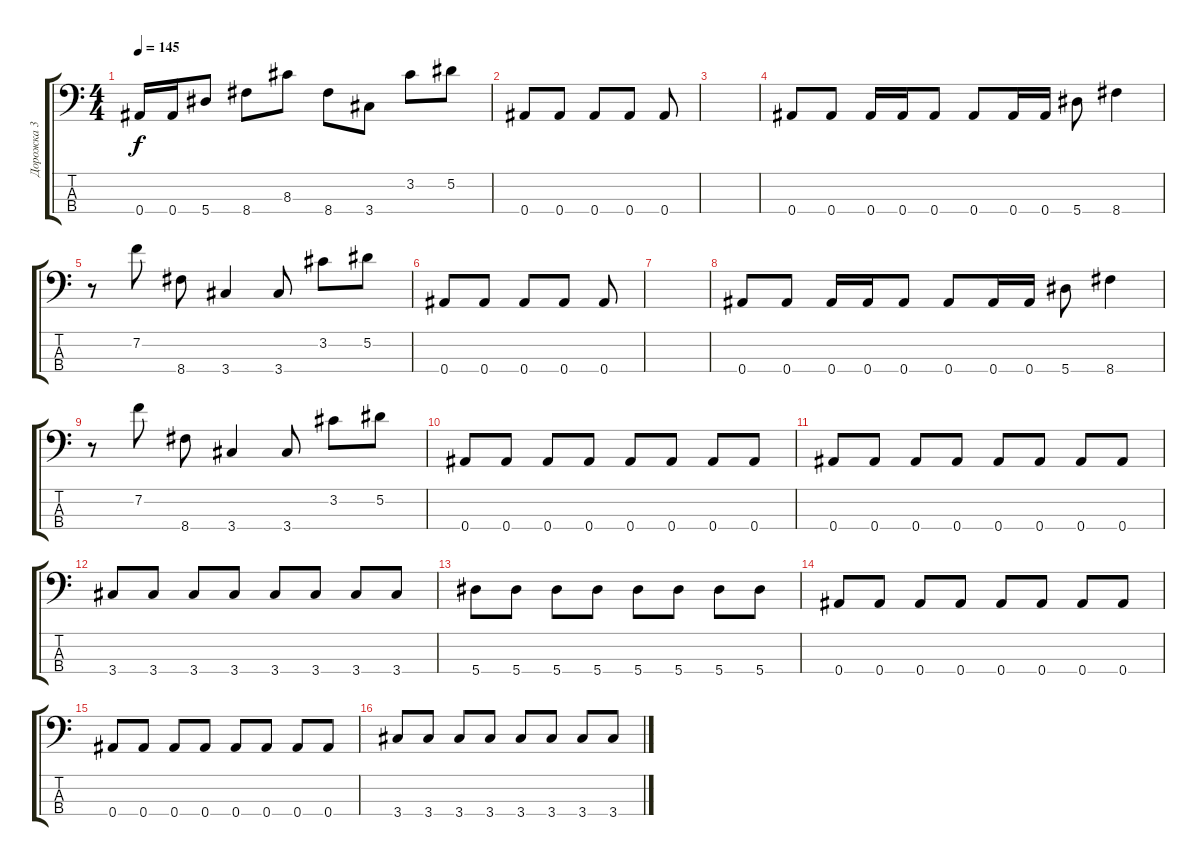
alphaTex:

\track ("Дорожка 3" "Дорожка 3") {instrument electricbassfinger}
\staff {score tabs}
\tuning (Eb3 Bb2 F2 Bb1) {hide}
\ts (4 4)
\tempo 145
\clef f4
\ks c
0.4.16{dy f} 0.4.16 5.4.8 8.4.8 8.3.8 8.4.8 3.4.8 3.2.8 5.2.8 |
0.4.8 0.4.8 0.4.8 0.4.8 0.4.8 |
|
0.4.8 0.4.8 0.4.16 0.4.16 0.4.8 0.4.8 0.4.16 0.4.16 5.4.8 8.4.4 |
r.8 7.2.8 8.4.8 3.4.4 3.4.8 3.2.8 5.2.8 |
0.4.8 0.4.8 0.4.8 0.4.8 0.4.8 |
|
0.4.8 0.4.8 0.4.16 0.4.16 0.4.8 0.4.8 0.4.16 0.4.16 5.4.8 8.4.4 |
r.8 7.2.8 8.4.8 3.4.4 3.4.8 3.2.8 5.2.8 |
0.4.8 0.4.8 0.4.8 0.4.8 0.4.8 0.4.8 0.4.8 0.4.8 |
0.4.8 0.4.8 0.4.8 0.4.8 0.4.8 0.4.8 0.4.8 0.4.8 |
3.4.8 3.4.8 3.4.8 3.4.8 3.4.8 3.4.8 3.4.8 3.4.8 |
5.4.8 5.4.8 5.4.8 5.4.8 5.4.8 5.4.8 5.4.8 5.4.8 |
0.4.8 0.4.8 0.4.8 0.4.8 0.4.8 0.4.8 0.4.8 0.4.8 |
0.4.8 0.4.8 0.4.8 0.4.8 0.4.8 0.4.8 0.4.8 0.4.8 |
3.4.8 3.4.8 3.4.8 3.4.8 3.4.8 3.4.8 3.4.8 3.4.8
